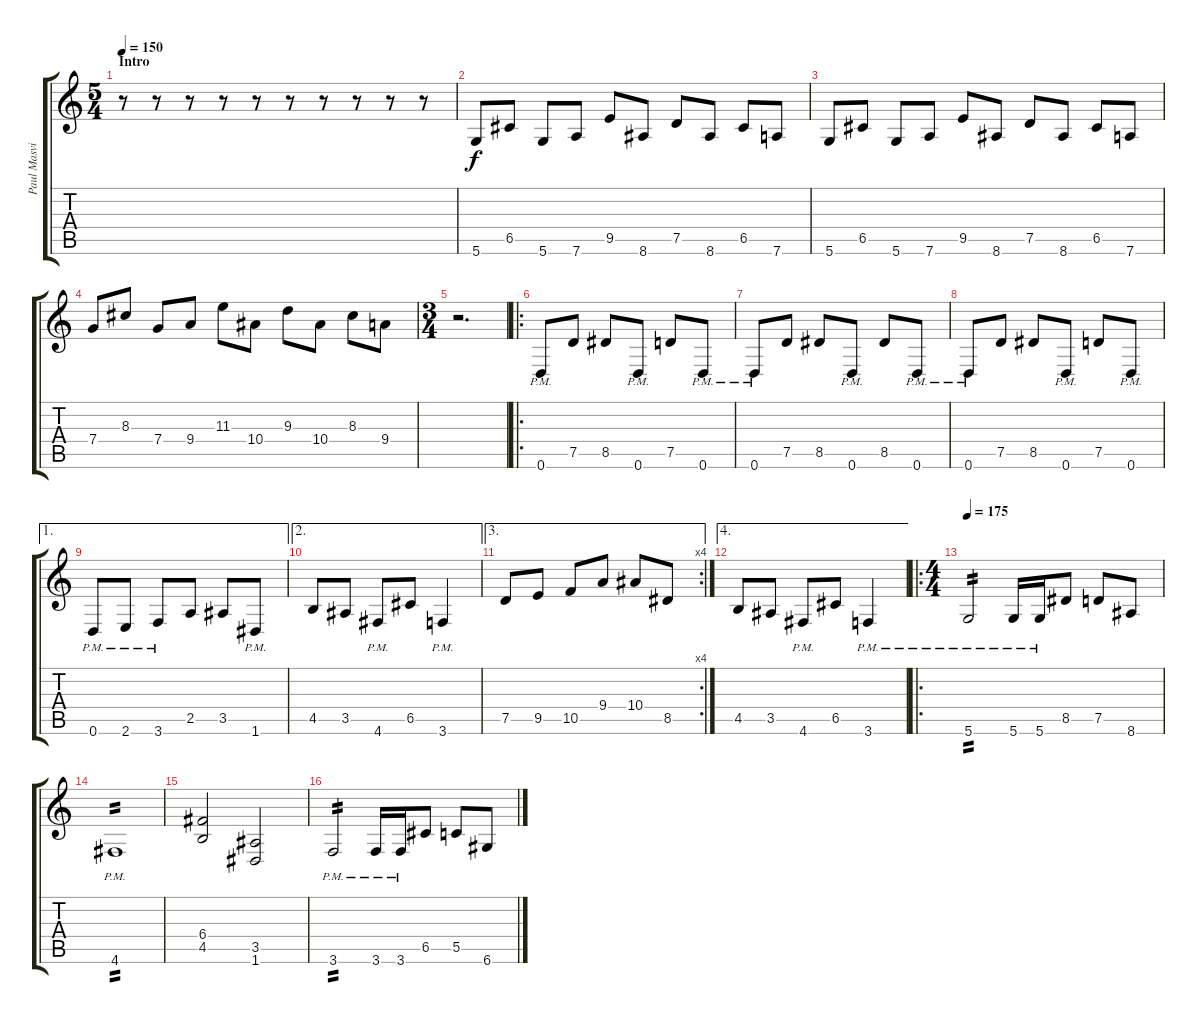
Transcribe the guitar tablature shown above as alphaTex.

\track ("Paul Masvidal" "Paul Masvi") {instrument distortionguitar}
\staff {score tabs}
\tuning (D4 A3 F3 C3 G2 D2) {hide}
\ts (5 4)
\section ("" "Intro")
\tempo 150
\clef g2
\ks c
r.8{dy f instrument distortionguitar} r.8 r.8 r.8 r.8 r.8 r.8 r.8 r.8 r.8 |
5.6.8 6.5.8 5.6.8 7.6.8 9.5.8 8.6.8 7.5.8 8.6.8 6.5.8 7.6.8 |
5.6.8 6.5.8 5.6.8 7.6.8 9.5.8 8.6.8 7.5.8 8.6.8 6.5.8 7.6.8 |
7.4.8 8.3.8 7.4.8 9.4.8 11.3.8 10.4.8 9.3.8 10.4.8 8.3.8 9.4.8 |
\ts (3 4)
r.2{d} |
\ro
\section ("" "")
0.6{pm}.8 7.5.8 8.5.8 0.6{pm}.8 7.5.8 0.6{pm}.8 |
0.6{pm}.8 7.5.8 8.5.8 0.6{pm}.8 8.5.8 0.6{pm}.8 |
0.6{pm}.8 7.5.8 8.5.8 0.6{pm}.8 7.5.8 0.6{pm}.8 |
\ae 1
0.6{pm}.8 2.6{pm}.8 3.6{pm}.8 2.5.8 3.5.8 1.6{pm}.8 |
\ae 2
4.5.8 3.5.8 4.6{pm}.8 6.5.8 3.6{pm}.4 |
\ae 3
\rc 4
7.5.8 9.5.8 10.5.8 9.4.8 10.4.8 8.5.8 |
\ae 4
4.5.8 3.5.8 4.6{pm}.8 6.5.8 3.6{pm}.4 |
\ro
\ts (4 4)
\section ("" "")
\tempo 175
5.6{pm}.2{tp 2} 5.6{pm}.16 5.6{pm}.16 8.5.8 7.5.8 8.6.8 |
4.6{pm}.1{tp 2} |
(6.4 4.5).2 (3.5 1.6).2 |
3.6{pm}.2{tp 2} 3.6{pm}.16 3.6{pm}.16 6.5.8 5.5.8 6.6.8
